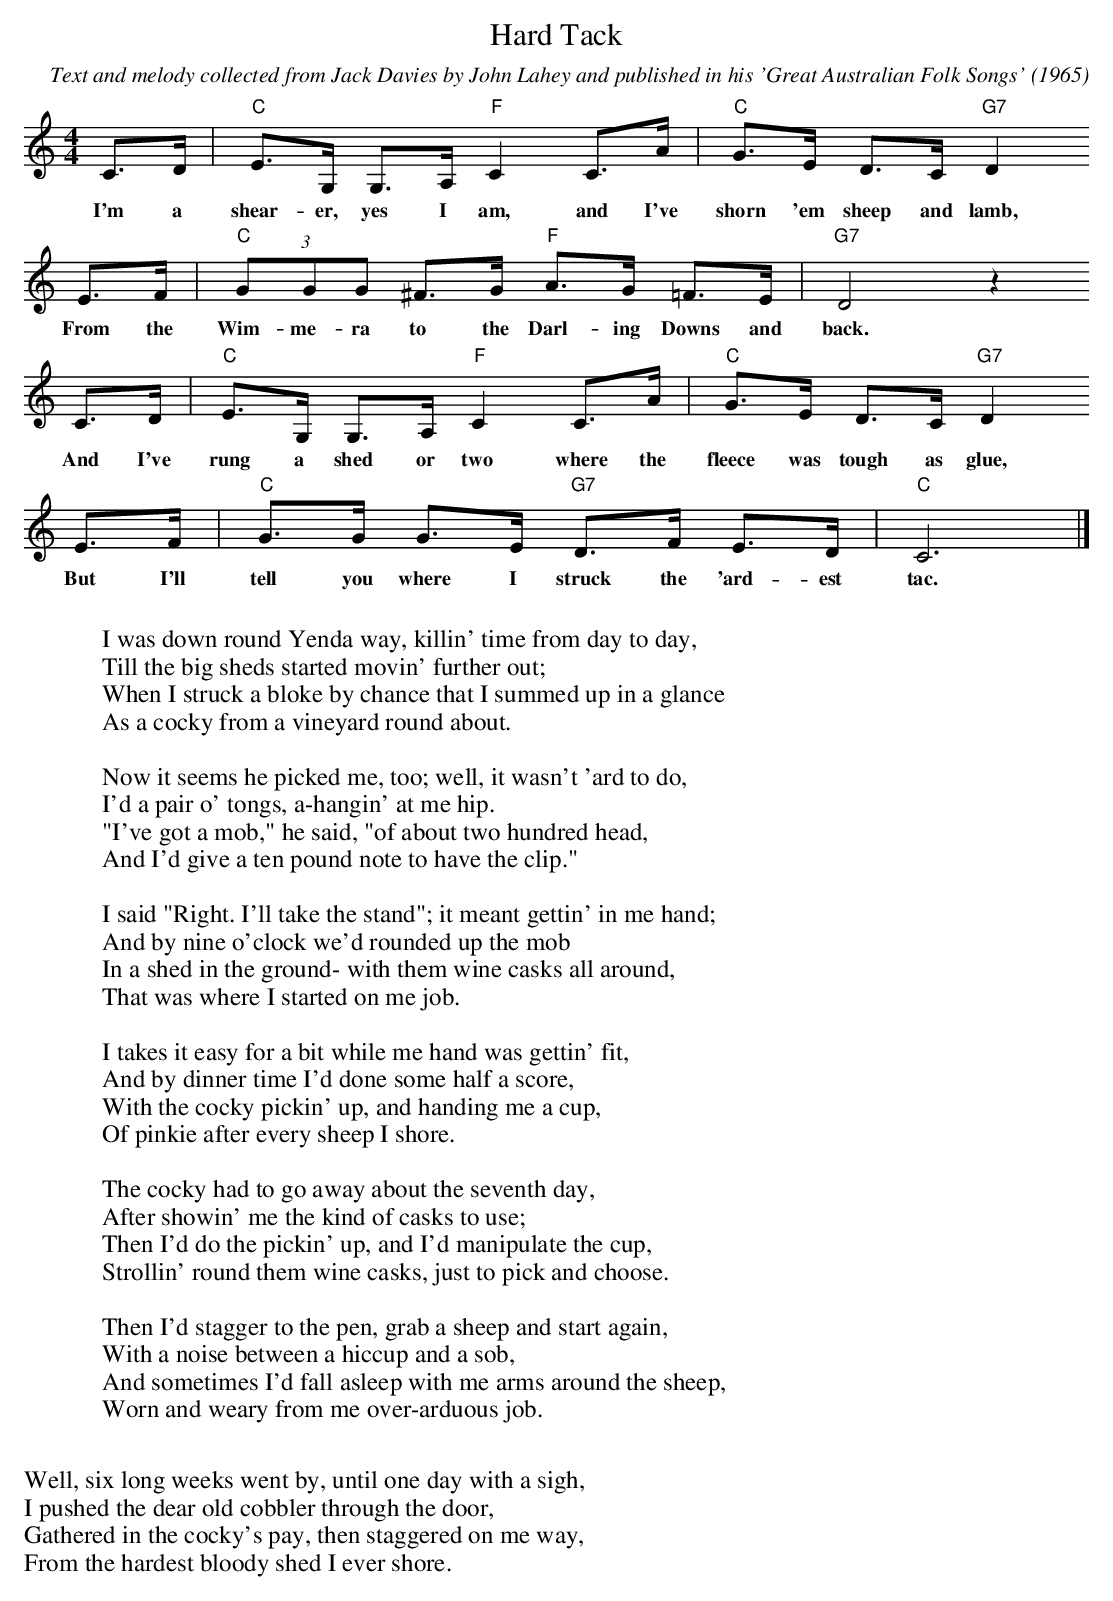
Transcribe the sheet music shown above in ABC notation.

X:1
T:Hard Tack
C:Text and melody collected from Jack Davies by John Lahey and published in his 'Great Australian Folk Songs' (1965)
M:4/4
L:1/8
K:Cmaj
C>D|"C"E>G, G,>A, "F"C2 C>A|"C"G>E D>C "G7"D2
w:I'm a shear-er, yes I am, and I've shorn 'em sheep and lamb,
E>F|"C"(3GGG ^F>G "F"A>G =F>E|"G7"D4z2
w:From the Wim-me-ra to the Darl-ing Downs and back.
C>D|"C"E>G, G,>A, "F"C2 C>A|"C"G>E D>C "G7"D2
w:And I've rung a shed or two where the fleece was tough as glue,
E>F|"C"G>G G>E "G7"D>F E>D|"C"C6|]
w:But I'll tell you where I struck the 'ard-est tac.
W:
W:I was down round Yenda way, killin' time from day to day,
W:Till the big sheds started movin' further out;
W:When I struck a bloke by chance that I summed up in a glance
W:As a cocky from a vineyard round about.
W:
W:Now it seems he picked me, too; well, it wasn't 'ard to do,
W:I'd a pair o' tongs, a-hangin' at me hip.
W:"I've got a mob," he said, "of about two hundred head,
W:And I'd give a ten pound note to have the clip."
W:
W:I said "Right. I'll take the stand"; it meant gettin' in me hand;
W:And by nine o'clock we'd rounded up the mob
W:In a shed in the ground- with them wine casks all around,
W:That was where I started on me job.
W:
W:I takes it easy for a bit while me hand was gettin' fit,
W:And by dinner time I'd done some half a score,
W:With the cocky pickin' up, and handing me a cup,
W:Of pinkie after every sheep I shore.
W:
W:The cocky had to go away about the seventh day,
W:After showin' me the kind of casks to use;
W:Then I'd do the pickin' up, and I'd manipulate the cup,
W:Strollin' round them wine casks, just to pick and choose.
W:
W:Then I'd stagger to the pen, grab a sheep and start again,
W:With a noise between a hiccup and a sob,
W:And sometimes I'd fall asleep with me arms around the sheep,
W:Worn and weary from me over-arduous job.
W:
W:Well, six long weeks went by, until one day with a sigh,
W:I pushed the dear old cobbler through the door,
W:Gathered in the cocky's pay, then staggered on me way,
W:From the hardest bloody shed I ever shore.
